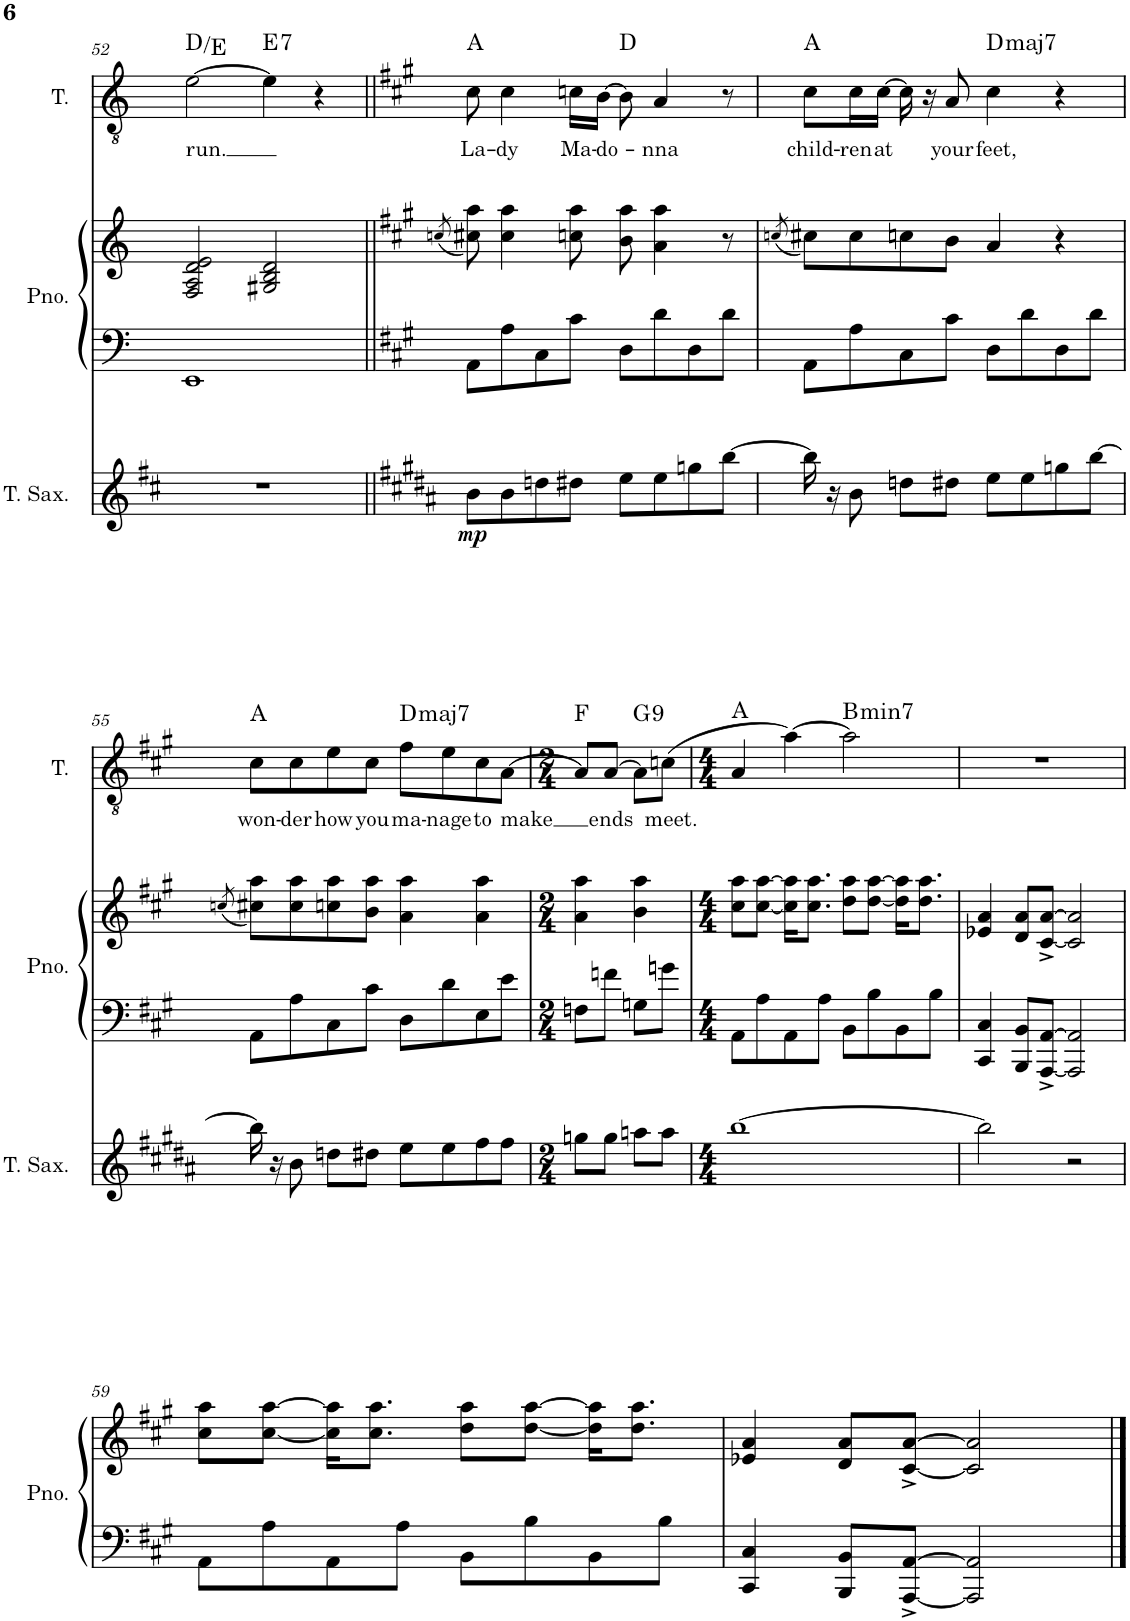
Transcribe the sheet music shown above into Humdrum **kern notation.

**kern	**dynam	**kern	**kern	**kern	**text	**harte
*part3	*part3	*part2	*part2	*part1	*part1	*part1
*staff4	*staff4	*staff3	*staff2	*staff1	*staff1	*
*I"Tenor Saxophone	*	*I"Piano	*	*I"Tenor	*	*
*I'T. Sax.	*	*I'Pno.	*	*I'T.	*	*
!!LO:PB:g=z
*clefG2	*	*clefF4	*clefG2	*clefGv2	*	*
*Trd8c14	*	*	*	*	*	*
*k[f#c#]	*	*k[]	*k[]	*k[]	*	*
*M4/4	*	*M4/4	*M4/4	*M4/4	*	*
=52	=52	=52	=52	=52	=52	=52
!	!	!	!	!	!LO:LY:b	!
1r	.	1EE	2F/ 2A/ 2d/ 2e/	[2e\	run.	D:maj/2
!	!	!	!	!	!	!LO:H:kt=7
.	.	.	2G#X/ 2B/ 2d/	4e\]	.	E:7
.	.	.	.	4r	.	.
=53||	=53||	=53||	=53||	=53||	=53||	=53||
*k[f#c#g#d#a#]	*	*k[f#c#g#]	*k[f#c#g#]	*k[f#c#g#]	*	*
.	.	.	(8qccn/	.	.	.
!	!LO:DY:b	!	!	!	!LO:LY:b	!
8b\L	mp	8AA\L	8cc#X\ 8aa\)	8c#\	La-	A:maj
!	!	!	!	!	!LO:LY:b	!
8b\	.	8A\	4cc#\ 4aa\	4c#\	-dy	.
8ddn\	.	8C#\	.	.	.	.
!	!	!	!	!	!LO:LY:b	!
8dd#X\J	.	8c#\J	8ccn\ 8aa\	16cn\LL	Ma-	.
!	!	!	!	!	!LO:LY:b	!
.	.	.	.	[16B\JJ	-do-	.
8ee\L	.	8D\L	8b\ 8aa\	8B\]	.	D:maj
!	!	!	!	!	!LO:LY:b	!
8ee\	.	8d\	4a\ 4aa\	4A/	-nna	.
8ggn\	.	8D\	.	.	.	.
[8bb\J	.	8d\J	8r	8r	.	.
=54	=54	=54	=54	=54	=54	=54
.	.	.	(8qccn/	.	.	.
!	!	!	!	!	!LO:LY:b	!
16bb\]	.	8AA\L	8cc#X\L)	8c#\L	child-	A:maj
16r	.	.	.	.	.	.
!	!	!	!	!	!LO:LY:b	!
8b\	.	8A\	8cc#\	16c#\L	-ren	.
!	!	!	!	!	!LO:LY:b	!
.	.	.	.	[16c#\JJ	at	.
8ddn\L	.	8C#\	8ccn\	16c#\]	.	.
.	.	.	.	16r	.	.
!	!	!	!	!	!LO:LY:b	!
8dd#X\J	.	8c#\J	8b\J	8A/	your	.
!	!	!	!	!	!LO:LY:b	!LO:H:kt=maj7
8ee\L	.	8D\L	4a/	4c#\	feet,	D:maj7
8ee\	.	8d\	.	.	.	.
8ggn\	.	8D\	4r	4r	.	.
[8bb\J	.	8d\J	.	.	.	.
!!LO:LB:g=z
=55	=55	=55	=55	=55	=55	=55
.	.	.	(8qccn/	.	.	.
!	!	!	!	!	!LO:LY:b	!
16bb\]	.	8AA\L	8cc#X\ 8aa\L)	8c#\L	won-	A:maj
16r	.	.	.	.	.	.
!	!	!	!	!	!LO:LY:b	!
8b\	.	8A\	8cc#\ 8aa\	8c#\	-der	.
!	!	!	!	!	!LO:LY:b	!
8ddn\L	.	8C#\	8ccn\ 8aa\	8e\	how	.
!	!	!	!	!	!LO:LY:b	!
8dd#X\J	.	8c#\J	8b\ 8aa\J	8c#\J	you	.
!	!	!	!	!	!LO:LY:b	!LO:H:kt=maj7
8ee\L	.	8D\L	4a\ 4aa\	8f#\L	ma-	D:maj7
!	!	!	!	!	!LO:LY:b	!
8ee\	.	8d\	.	8e\	-nage	.
!	!	!	!	!	!LO:LY:b	!
8ff#\	.	8E\	4a\ 4aa\	8c#\	to	.
!	!	!	!	!	!LO:LY:b	!
8ff#\J	.	8e\J	.	[8A\J	make	.
=56	=56	=56	=56	=56	=56	=56
*M2/4	*	*M2/4	*M2/4	*M2/4	*	*
8ggn\L	.	8Fn\L	4a\ 4aa\	8A/L]	.	F:maj
!	!	!	!	!	!LO:LY:b	!
8gg\J	.	8fn\J	.	[8A/J	ends	.
!	!	!	!	!	!	!LO:H:kt=9
8aan\L	.	8Gn\L	4b\ 4aa\	8A\L]	.	G:9
!	!	!	!	!	!LO:LY:b	!
8aa\J	.	8gn\J	.	(8cn\J	meet.	.
=57	=57	=57	=57	=57	=57	=57
*M4/4	*	*M4/4	*M4/4	*M4/4	*	*
[1bb	.	8AA\L	8cc#\ 8aa\L	4A/	.	A:maj
.	.	8A\	[8cc#\ [8aa\J	.	.	.
.	.	8AA\	16cc#\] 16aa\]KL	[4a\)	.	.
.	.	.	8.cc#\ 8.aa\J	.	.	.
.	.	8A\J	.	.	.	.
!	!	!	!	!	!	!LO:H:kt=min7
.	.	8BB\L	8dd\ 8aa\L	2a\]	.	B:min7
.	.	8B\	[8dd\ [8aa\J	.	.	.
.	.	8BB\	16dd\] 16aa\]KL	.	.	.
.	.	.	8.dd\ 8.aa\J	.	.	.
.	.	8B\J	.	.	.	.
=58	=58	=58	=58	=58	=58	=58
2bb\]	.	4CC#/ 4C#/	4e-X/ 4a/	1r	.	.
.	.	8BBB/ 8BB/L	8d/ 8a/L	.	.	.
.	.	[8AAA/^ [8AA/^J	[8c#/^ [8a/^J	.	.	.
2r	.	2AAA/] 2AA/]	2c#/] 2a/]	.	.	.
!!LO:LB:g=z
=59	=59	=59	=59	=59	=59	=59
1r	.	8AA\L	8cc#\ 8aa\L	1r	.	.
.	.	8A\	[8cc#\ [8aa\J	.	.	.
.	.	8AA\	16cc#\] 16aa\]KL	.	.	.
.	.	.	8.cc#\ 8.aa\J	.	.	.
.	.	8A\J	.	.	.	.
.	.	8BB\L	8dd\ 8aa\L	.	.	.
.	.	8B\	[8dd\ [8aa\J	.	.	.
.	.	8BB\	16dd\] 16aa\]KL	.	.	.
.	.	.	8.dd\ 8.aa\J	.	.	.
.	.	8B\J	.	.	.	.
=60	=60	=60	=60	=60	=60	=60
1r	.	4CC#/ 4C#/	4e-X/ 4a/	1r	.	.
.	.	8BBB/ 8BB/L	8d/ 8a/L	.	.	.
.	.	[8AAA/^ [8AA/^J	[8c#/^ [8a/^J	.	.	.
.	.	2AAA/] 2AA/]	2c#/] 2a/]	.	.	.
==	==	==	==	==	==	==
*-	*-	*-	*-	*-	*-	*-
